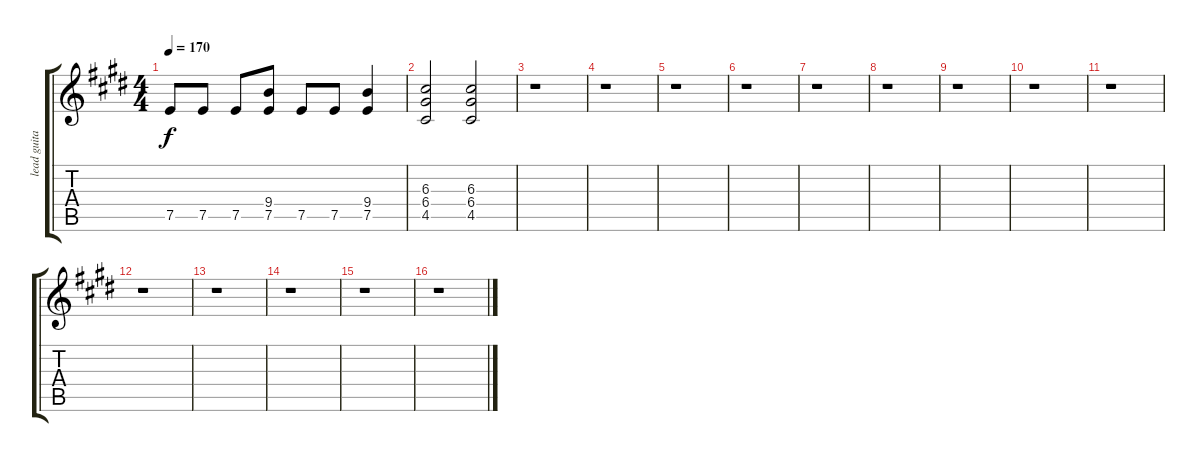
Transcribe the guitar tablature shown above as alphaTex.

\track ("lead guitar" "lead guita") {instrument distortionguitar}
\staff {score tabs}
\tuning (E4 B3 G3 D3 A2 E2) {hide}
\ts (4 4)
\tempo 170
\clef g2
\ks e
7.5.8{dy f} 7.5.8 7.5.8 (9.4 7.5).8 7.5.8 7.5.8 (9.4 7.5).4 |
(6.3 6.4 4.5).2 (6.3 6.4 4.5).2 |
r.1 |
r.1 |
r.1 |
r.1 |
r.1 |
r.1 |
r.1 |
r.1 |
r.1 |
r.1 |
r.1 |
r.1 |
r.1 |
r.1
